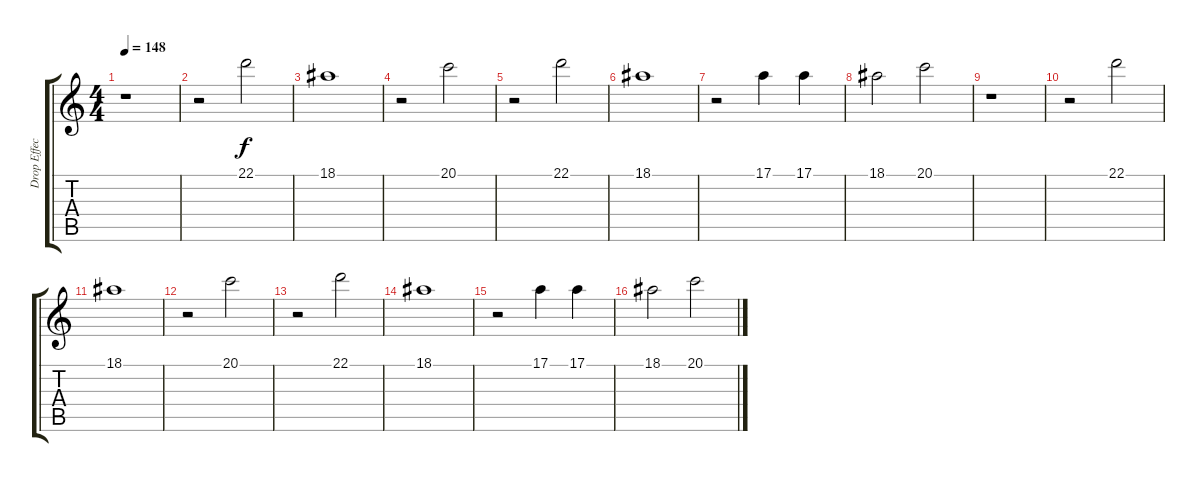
\track ("Drop Effect" "Drop Effec") {instrument electricpiano1}
\staff {score tabs}
\tuning (E4 B3 G3 D3 A2 E2) {hide}
\ts (4 4)
\tempo 148
\clef g2
\ks c
r.1{dy f instrument electricpiano1} |
r.2 22.1.2 |
18.1.1 |
r.2 20.1.2 |
r.2 22.1.2 |
18.1.1 |
r.2 17.1.4 17.1.4 |
18.1.2 20.1.2 |
r.1 |
r.2 22.1.2 |
18.1.1 |
r.2 20.1.2 |
r.2 22.1.2 |
18.1.1 |
r.2 17.1.4 17.1.4 |
18.1.2 20.1.2
